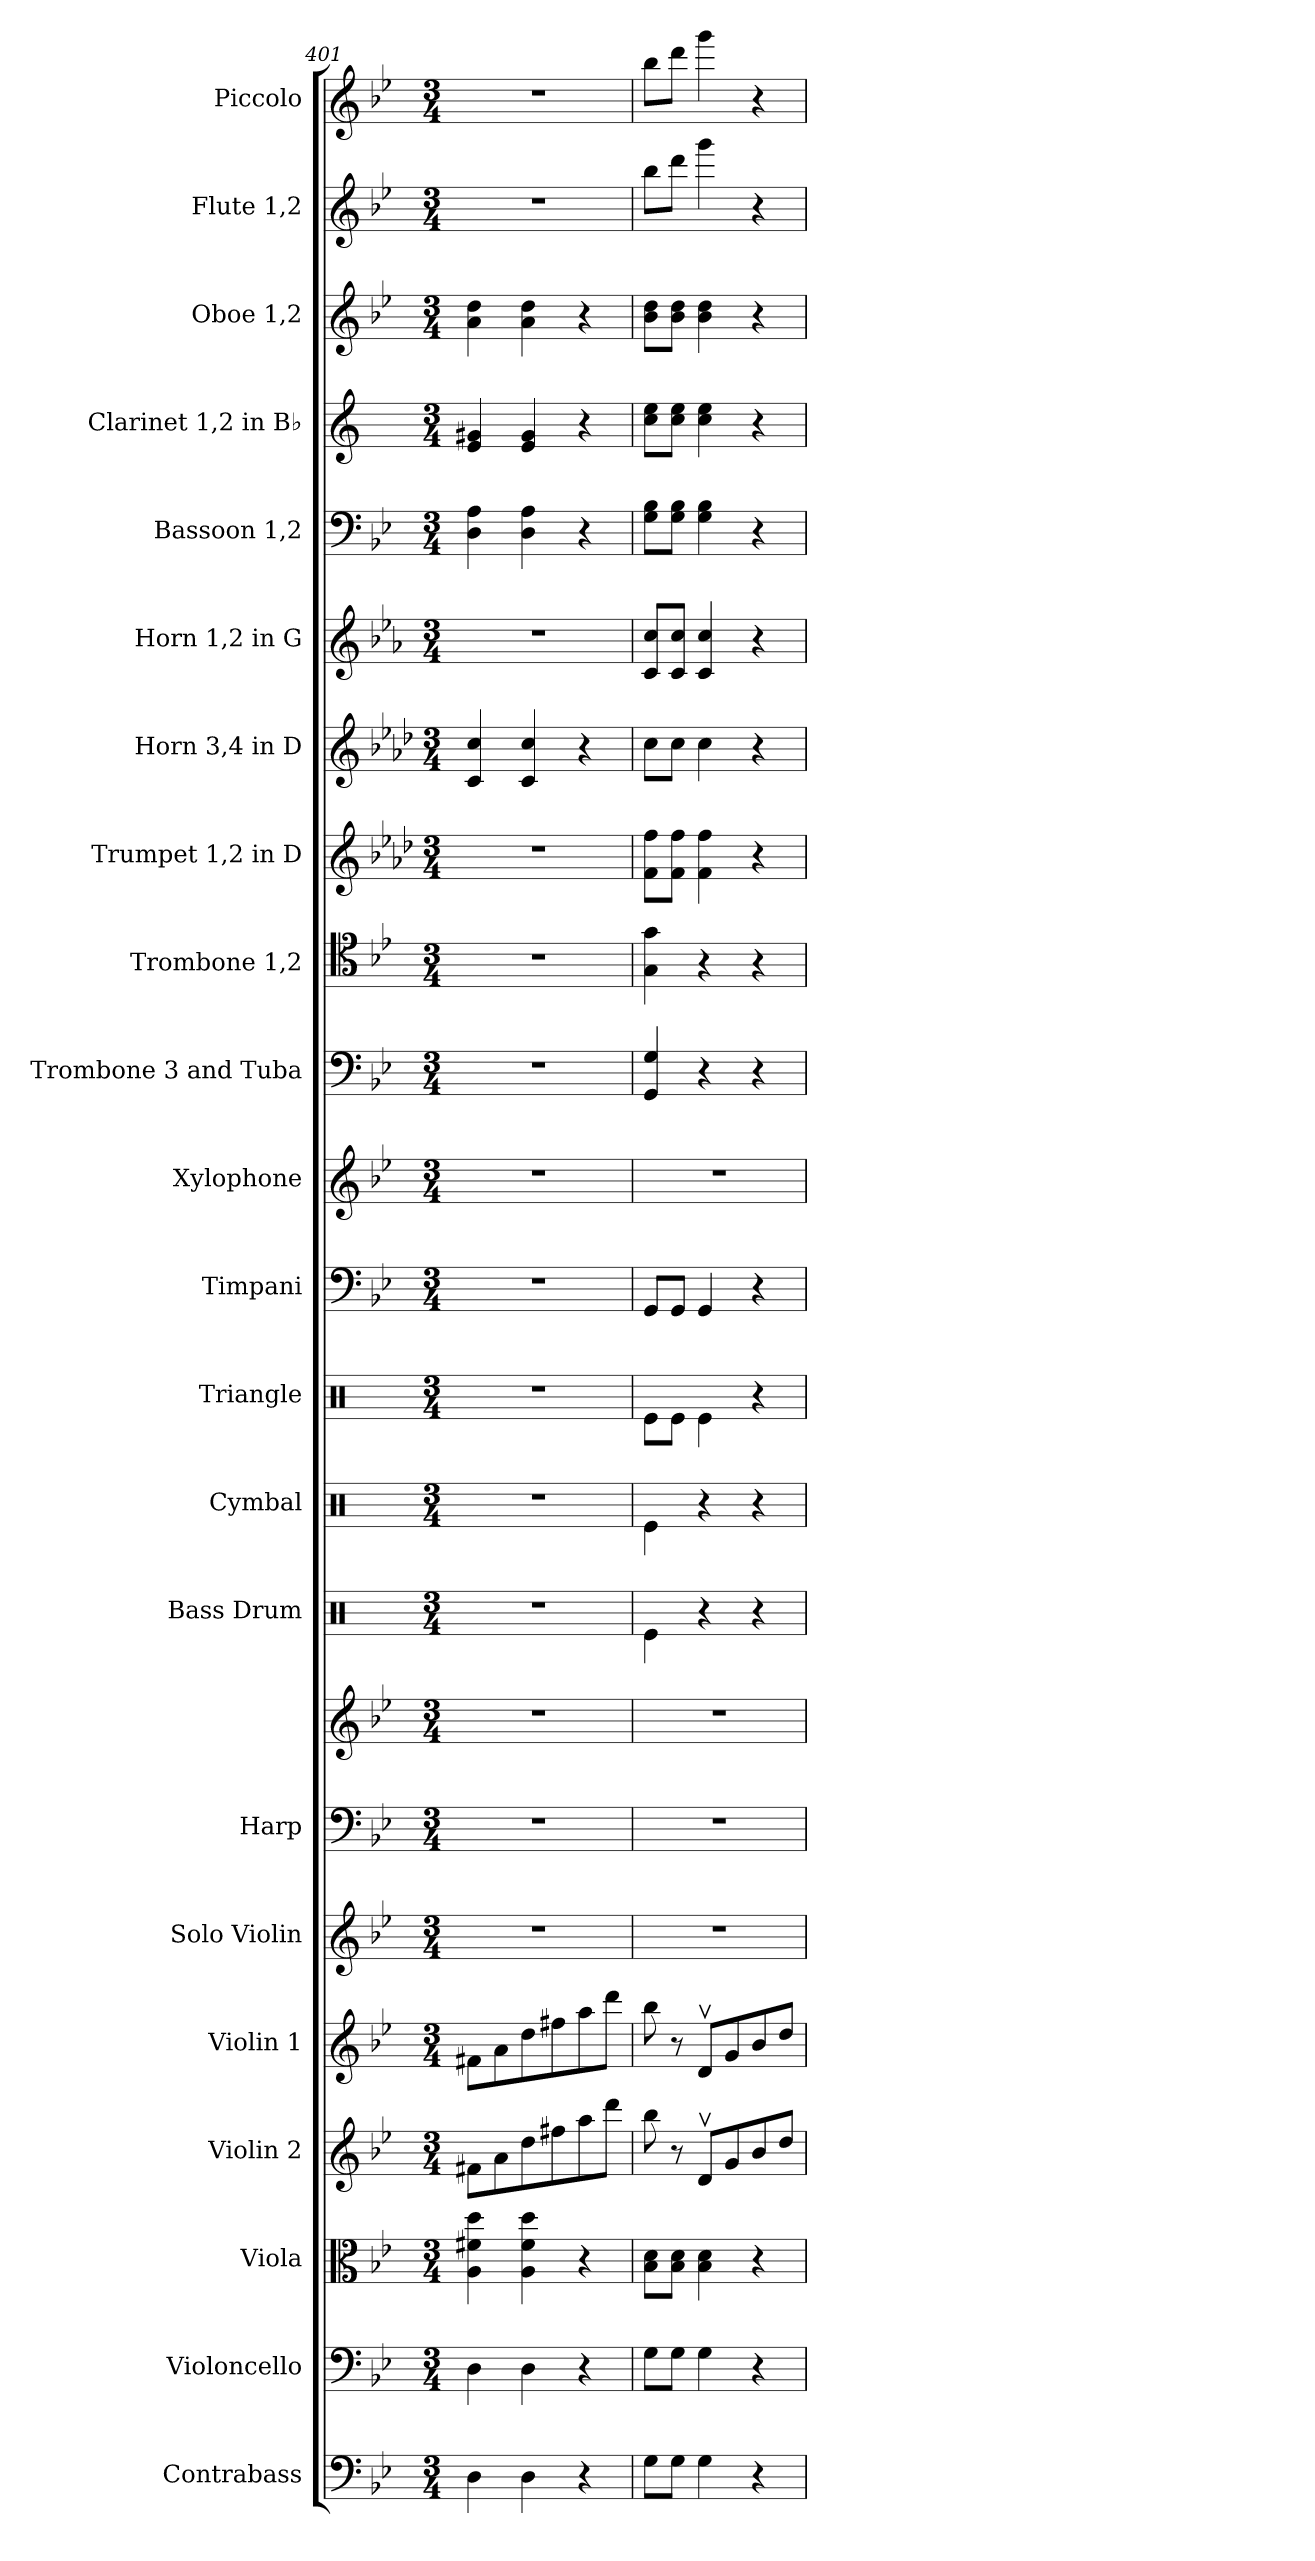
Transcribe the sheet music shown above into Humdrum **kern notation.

**kern	**kern	**kern	**kern	**kern	**kern	**kern	**kern	**kern	**kern	**kern	**kern	**kern	**kern	**kern	**kern	**kern	**kern	**kern	**kern	**kern	**kern	**kern
*part22	*part21	*part20	*part19	*part18	*part17	*part16	*part16	*part15	*part14	*part13	*part12	*part11	*part10	*part9	*part8	*part7	*part6	*part5	*part4	*part3	*part2	*part1
*staff23	*staff22	*staff21	*staff20	*staff19	*staff18	*staff17	*staff16	*staff15	*staff14	*staff13	*staff12	*staff11	*staff10	*staff9	*staff8	*staff7	*staff6	*staff5	*staff4	*staff3	*staff2	*staff1
*I"Contrabass	*I"Violoncello	*I"Viola	*I"Violin 2	*I"Violin 1	*I"Solo Violin	*I"Harp	*	*I"Bass Drum	*I"Cymbal	*I"Triangle	*I"Timpani	*I"Xylophone	*I"Trombone 3 and Tuba	*I"Trombone 1,2	*I"Trumpet 1,2 in D	*I"Horn 3,4 in D	*I"Horn 1,2 in G	*I"Bassoon 1,2	*I"Clarinet 1,2 in B♭	*I"Oboe 1,2	*I"Flute 1,2	*I"Piccolo
*I'Cb.	*I'Vc.	*I'Vla.	*I'Vln. 2	*I'Vln. 1	*I'Solo Vln.	*I'Hrp.	*	*I'B.D	*I'Cym.	*I'Trgl.	*I'Timp.	*I'Xyl.	*I'Tbn. 3 and Tba.	*I'Tbn. 1,2	*I'Tpt. 1,2 in D	*I'Hn. 3,4 in D	*I'Hn. 1,2 in G	*I'Bsn. 1,2	*I'Cl. 1,2 in B♭	*I'Ob. 1,2	*I'Fl. 1,2	*I'Picc.
*clefF4	*clefF4	*clefC3	*clefG2	*clefG2	*clefG2	*clefF4	*clefG2	*clefX	*clefX	*clefX	*clefF4	*clefG2	*clefF4	*clefC4	*clefG2	*clefG2	*clefG2	*clefF4	*clefG2	*clefG2	*clefG2	*clefG2
*ITrd7c12	*	*	*	*	*	*	*	*	*	*	*	*ITrd-7c-12	*	*	*ITrd-1c-2	*ITrd6c10	*ITrd3c5	*	*ITrd1c2	*	*	*ITrd-7c-12
*k[b-e-]	*k[b-e-]	*k[b-e-]	*k[b-e-]	*k[b-e-]	*k[b-e-]	*k[b-e-]	*k[b-e-]	*k[]	*k[]	*k[]	*k[b-e-]	*k[b-e-]	*k[b-e-]	*k[b-e-]	*k[b-e-]	*k[b-e-]	*k[b-e-]	*k[b-e-]	*k[b-e-]	*k[b-e-]	*k[b-e-]	*k[b-e-]
*M3/4	*M3/4	*M3/4	*M3/4	*M3/4	*M3/4	*M3/4	*M3/4	*M3/4	*M3/4	*M3/4	*M3/4	*M3/4	*M3/4	*M3/4	*M3/4	*M3/4	*M3/4	*M3/4	*M3/4	*M3/4	*M3/4	*M3/4
=401	=401	=401	=401	=401	=401	=401	=401	=401	=401	=401	=401	=401	=401	=401	=401	=401	=401	=401	=401	=401	=401	=401
4DD\	4D\	4A\ 4f#X\ 4dd\	8f#X\L	8f#X\L	2.r	2.r	2.r	2.r	2.r	2.r	2.r	2.r	2.r	2.r	2.r	4D/ 4d/	2.r	4D\ 4A\	4d/ 4f#X/	4a\ 4dd\	2.r	2.r
.	.	.	8a\	8a\	.	.	.	.	.	.	.	.	.	.	.	.	.	.	.	.	.	.
4DD\	4D\	4A\ 4f#\ 4dd\	8dd\	8dd\	.	.	.	.	.	.	.	.	.	.	.	4D/ 4d/	.	4D\ 4A\	4d/ 4f#/	4a\ 4dd\	.	.
.	.	.	8ff#X\	8ff#X\	.	.	.	.	.	.	.	.	.	.	.	.	.	.	.	.	.	.
4r	4r	4r	8aa\	8aa\	.	.	.	.	.	.	.	.	.	.	.	4r	.	4r	4r	4r	.	.
.	.	.	8ddd\J	8ddd\J	.	.	.	.	.	.	.	.	.	.	.	.	.	.	.	.	.	.
=402	=402	=402	=402	=402	=402	=402	=402	=402	=402	=402	=402	=402	=402	=402	=402	=402	=402	=402	=402	=402	=402	=402
8GG\L	8G\L	8B-\ 8d\L	8bb-\	8bb-\	2.r	2.r	2.r	4Re\	4Re\	8Re\L	8GG/L	2.r	4GG/ 4G/	4G\ 4g\	8g\ 8gg\L	8d\L	8G/ 8g/L	8G\ 8B-\L	8b-\ 8dd\L	8b-\ 8dd\L	8bb-\L	8bbb-\L
8GG\J	8G\J	8B-\ 8d\J	8r	8r	.	.	.	.	.	8Re\J	8GG/J	.	.	.	8g\ 8gg\J	8d\J	8G/ 8g/J	8G\ 8B-\J	8b-\ 8dd\J	8b-\ 8dd\J	8ddd\J	8dddd\J
4GG\	4G\	4B-\ 4d\	8dv/L	8dv/L	.	.	.	4r	4r	4Re\	4GG/	.	4r	4r	4g\ 4gg\	4d\	4G/ 4g/	4G\ 4B-\	4b-\ 4dd\	4b-\ 4dd\	4ggg\	4gggg\
.	.	.	8g/	8g/	.	.	.	.	.	.	.	.	.	.	.	.	.	.	.	.	.	.
4r	4r	4r	8b-/	8b-/	.	.	.	4r	4r	4r	4r	.	4r	4r	4r	4r	4r	4r	4r	4r	4r	4r
.	.	.	8dd/J	8dd/J	.	.	.	.	.	.	.	.	.	.	.	.	.	.	.	.	.	.
=	=	=	=	=	=	=	=	=	=	=	=	=	=	=	=	=	=	=	=	=	=	=
*-	*-	*-	*-	*-	*-	*-	*-	*-	*-	*-	*-	*-	*-	*-	*-	*-	*-	*-	*-	*-	*-	*-
